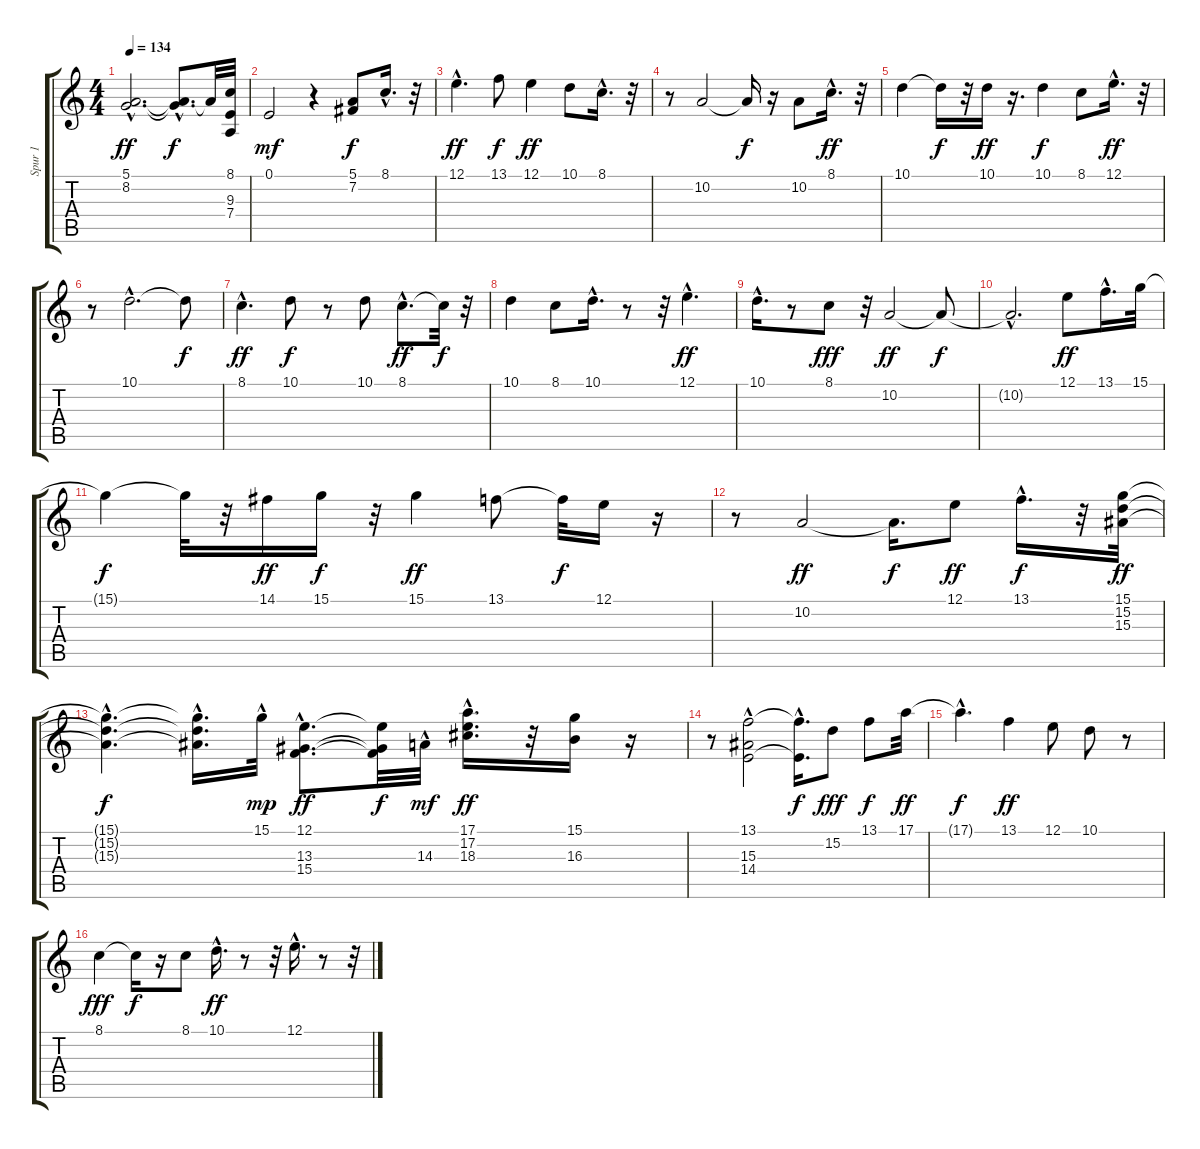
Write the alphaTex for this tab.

\track ("Spur 1" "Spur 1") {instrument electricpiano1}
\staff {score tabs}
\tuning (E4 B3 G3 D3 A2 E2) {hide}
\ts (4 4)
\tempo 134
\clef g2
\ks c
(5.1{hac} 8.2{hac}).2{d dy ff} (5.1{hac t} 8.2{hac t}).8{d dy f} 5.1{t}.32 (8.1 9.3 7.4).32 |
0.1.2{dy mf} r.4 (5.1 7.2).8{dy f} 8.1{hac}.16{d} r.32 |
12.1{hac}.4{d dy ff} 13.1.8{dy f} 12.1.4{dy ff} 10.1.8 8.1{hac}.16{d} r.32 |
r.8 10.2.2 10.2{t}.16{dy f} r.16 10.2.8 8.1{hac}.16{d dy ff} r.32 |
10.1.4 10.1{t}.16{dy f} r.32 10.1.16{dy ff} r.16{d} 10.1.4{dy f} 8.1.8 12.1{hac}.16{d dy ff} r.32 |
r.8 10.1{hac}.2{d} 10.1{t}.8{dy f} |
8.1{hac}.4{d dy ff} 10.1.8{dy f} r.8 10.1.8 8.1{hac}.8{d dy ff} 8.1{t}.32{dy f} r.32 |
10.1.4 8.1.8 10.1{hac}.16{d} r.8 r.32 12.1{hac}.4{d dy ff} |
10.1{hac}.16{d} r.8 8.1.8{dy fff} r.32 10.2.2{dy ff} 10.2{t}.8{dy f} |
10.2{hac t}.2{d} 12.1.8{dy ff} 13.1{hac}.16{d} 15.1.32 |
15.1{t}.4{dy f} 15.1{t}.32 r.32 14.1.16{dy ff} 15.1.16{dy f} r.32 15.1.4{dy ff} 13.1.8 13.1{t}.32{dy f} 12.1.16 r.16 |
r.8 10.2.2{dy ff} 10.2{t}.16{d dy f} 12.1.8{dy ff} 13.1{hac}.16{d dy f} r.32 (15.1 15.2 15.3).32{dy ff} |
(15.1{hac t} 15.2{hac t} 15.3{hac t}).4{d dy f} (15.1{hac t} 15.2{t} 15.3{t}).16{d} 15.1{hac}.32{dy mp} (12.1{hac} 13.3{hac} 15.4{hac}).8{d dy ff} (12.1{t} 13.3{t} 15.4{t}).32{dy f} 14.3{hac}.32{dy mf} (17.1{hac} 17.2{hac} 18.3{hac}).16{d dy ff} r.32 (15.1 16.3).16 r.16 |
r.8 (13.1 15.3{hac} 14.4).2 (13.1{hac t} 14.4{t}).16{d dy f} 15.2.8{dy fff} 13.1.8{dy f} 17.1.32{dy ff} |
17.1{hac t}.4{d dy f} 13.1.4{dy ff} 12.1.8 10.1.8 r.8 |
8.1.4{dy fff} 8.1{t}.16{dy f} r.16 8.1.8 10.1{hac}.16{d dy ff} r.8 r.32 12.1{hac}.16{d} r.8 r.32
